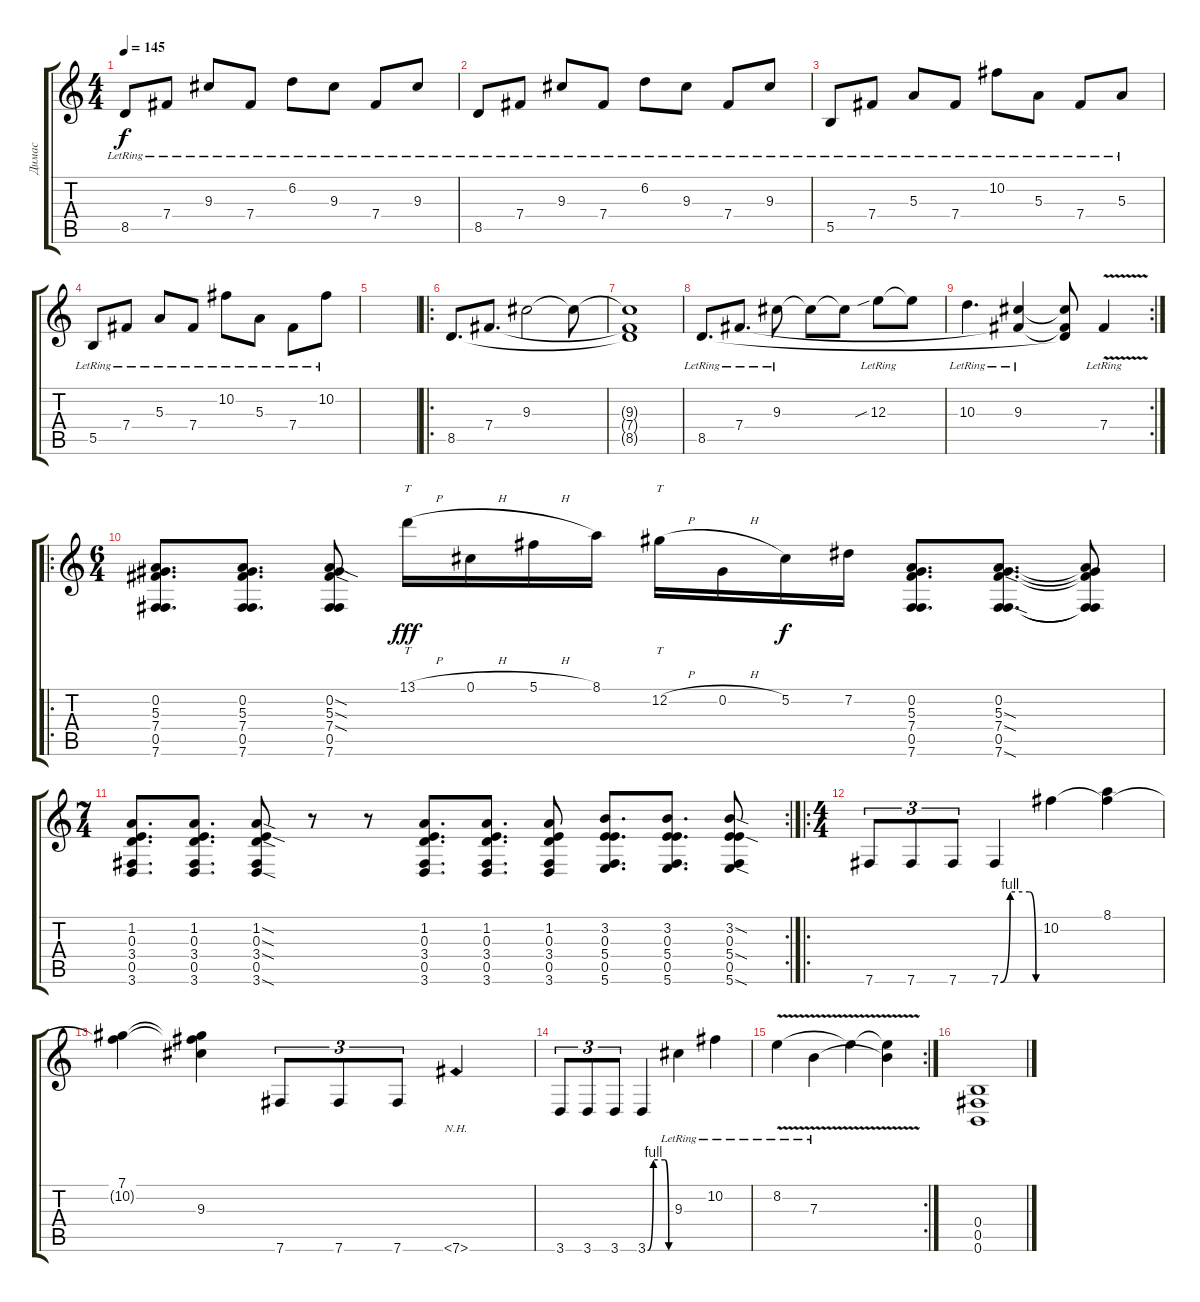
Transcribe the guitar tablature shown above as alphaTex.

\track ("Димас" "Димас") {instrument electricguitarclean}
\staff {score tabs}
\tuning (Db4 Ab3 E3 B2 Gb2 B1) {hide}
\ts (4 4)
\tempo 145
\clef g2
\ks c
8.5{lr}.8{dy f instrument electricguitarclean} 7.4{lr}.8 9.3{lr}.8 7.4{lr}.8 6.2{lr}.8 9.3{lr}.8 7.4{lr}.8 9.3{lr}.8 |
8.5{lr}.8{instrument electricguitarclean} 7.4{lr}.8 9.3{lr}.8 7.4{lr}.8 6.2{lr}.8 9.3{lr}.8 7.4{lr}.8 9.3{lr}.8 |
5.5{lr}.8{instrument electricguitarclean} 7.4{lr}.8 5.3{lr}.8 7.4{lr}.8 10.2{lr}.8 5.3{lr}.8 7.4{lr}.8 5.3{lr}.8 |
5.5{lr}.8{instrument electricguitarclean} 7.4{lr}.8 5.3{lr}.8 7.4{lr}.8 10.2{lr}.8 5.3{lr}.8 7.4{lr}.8 10.2{lr}.8 |
|
\ro
8.5.8{d instrument distortionguitar} 7.4.8{d} 9.3.2 9.3{t}.8 |
(9.3{t} 7.4{t} 8.5{t}).1 |
8.5{lr}.8{d} 7.4{lr}.8{d} 9.3{lr}.8 9.3{t}.8 9.3{t}.8 12.3{sib lr}.8 12.3{t}.8 |
\rc 2
10.3{lr}.4{d} (9.3{lr} 7.4{t}).4 (9.3{t} 7.4{t} 8.5{t}).8 7.4{v lr}.4 |
\ro
\ts (6 4)
(0.2 5.3 7.4 0.5 7.6).8{d} (0.2 5.3 7.4 0.5 7.6).8{d} (0.2{sod} 5.3{sod} 7.4{sod} 0.5 7.6).8 13.1{h}.16{tt dy fff} 0.1{h}.16 5.1{h}.16 8.1.16 12.2{h}.16{tt} 0.2{h}.16 5.2.16{dy f} 7.2.16 (0.2 5.3 7.4 0.5 7.6).8{d} (0.2 5.3{sod} 7.4{sod} 0.5 7.6{sod}).8{d} (0.2{t} 5.3{t} 7.4{t} 0.5{t} 7.6{t}).8 |
\rc 2
\ts (7 4)
(1.2 0.3 3.4 0.5 3.6).8{d} (1.2 0.3 3.4 0.5 3.6).8{d} (1.2{sod} 0.3{sod} 3.4{sod} 0.5 3.6{sod}).8 r.8 r.8 (1.2 0.3 3.4 0.5 3.6).8{d} (1.2 0.3 3.4 0.5 3.6).8{d} (1.2 0.3 3.4 0.5 3.6).8 (3.2 0.3 5.4 0.5 5.6).8{d} (3.2 0.3 5.4 0.5 5.6).8{d} (3.2{sod} 0.3 5.4{sod} 0.5 5.6{sod}).8 |
\ro
\ts (4 4)
7.6.8{tu (3 2)} 7.6.8{tu (3 2)} 7.6.8{tu (3 2)} 7.6{be (custom 0 0 15 4 45 4 55 0 60 0)}.4 10.2.4 (8.1 10.2{t}).4 |
(7.1 10.2{t}).4 (7.1{t} 10.2{t} 9.3).4 7.6.8{tu (3 2)} 7.6.8{tu (3 2)} 7.6.8{tu (3 2)} 7.6{nh}.4 |
3.6.8{tu (3 2)} 3.6.8{tu (3 2)} 3.6.8{tu (3 2)} 3.6{be (custom 0 0 15 4 45 4 55 0 60 0)}.4 9.3{lr}.4 10.2{lr}.4 |
\rc 2
8.2{v lr}.4 7.3{v lr}.4 8.2{t}.4 (8.2{t} 7.3{t}).4 |
(0.4 0.5 0.6).1
